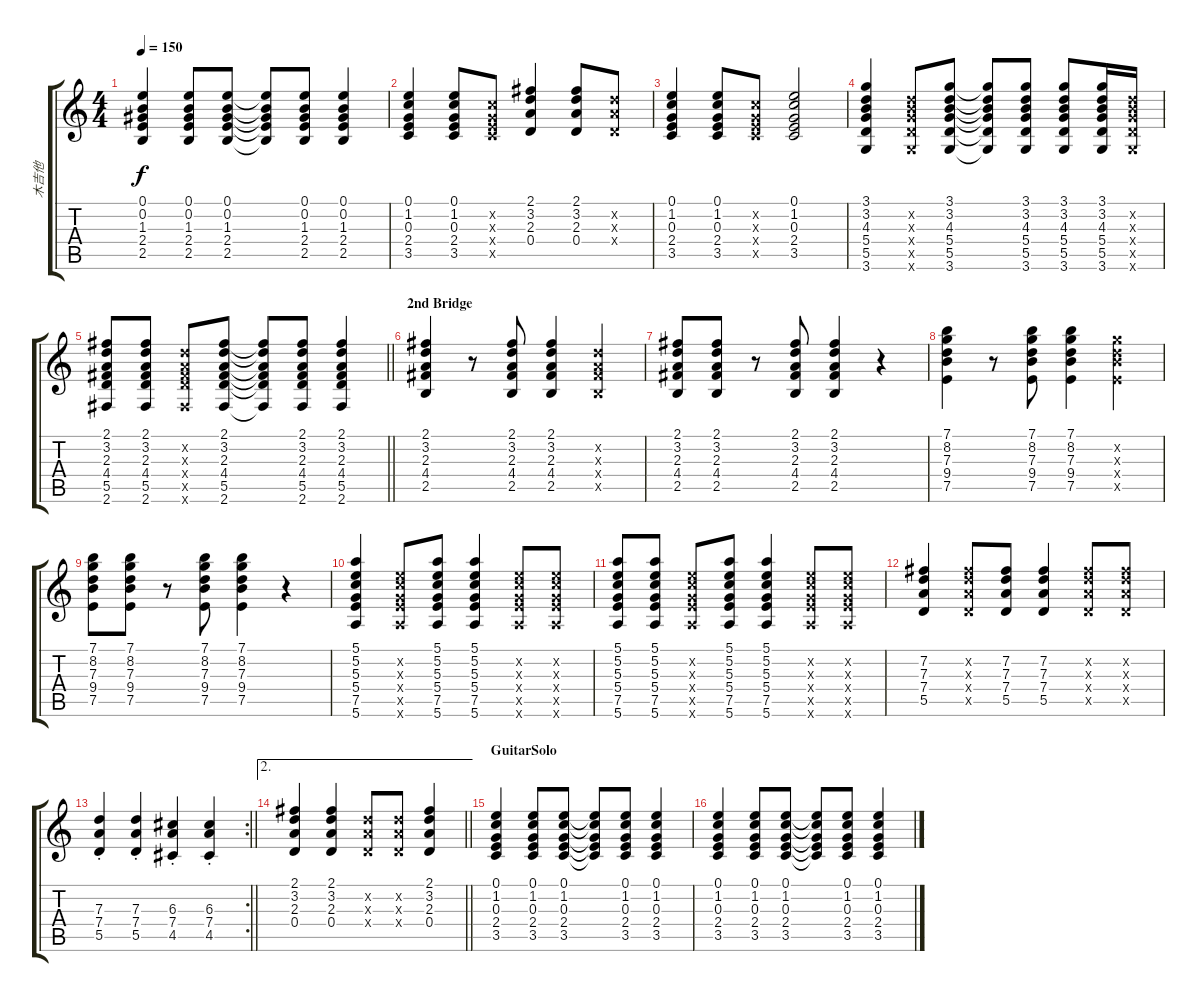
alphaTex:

\track ("木吉他" "木吉他") {instrument acousticguitarsteel}
\staff {score tabs}
\tuning (E4 B3 G3 D3 A2 E2) {hide}
\ts (4 4)
\tempo 150
\clef g2
\ks c
(0.1 0.2 1.3 2.4 2.5).4{dy f} (0.1 0.2 1.3 2.4 2.5).8 (0.1 0.2 1.3 2.4 2.5).8 (0.1{t} 0.2{t} 1.3{t} 2.4{t} 2.5{t}).8 (0.1 0.2 1.3 2.4 2.5).8 (0.1 0.2 1.3 2.4 2.5).4 |
(0.1 1.2 0.3 2.4 3.5).4 (0.1 1.2 0.3 2.4 3.5).8 (1.2{x} 0.3{x} 2.4{x} 3.5{x}).8 (2.1 3.2 2.3 0.4).4 (2.1 3.2 2.3 0.4).8 (3.2{x} 2.3{x} 0.4{x}).8 |
(0.1 1.2 0.3 2.4 3.5).4 (0.1 1.2 0.3 2.4 3.5).8 (1.2{x} 0.3{x} 2.4{x} 3.5{x}).8 (0.1 1.2 0.3 2.4 3.5).2 |
(3.1 3.2 4.3 5.4 5.5 3.6).4 (3.2{x} 4.3{x} 5.4{x} 5.5{x} 3.6{x}).8 (3.1 3.2 4.3 5.4 5.5 3.6).8 (3.1{t} 3.2{t} 4.3{t} 5.4{t} 5.5{t} 3.6{t}).8 (3.1 3.2 4.3 5.4 5.5 3.6).8 (3.1 3.2 4.3 5.4 5.5 3.6).8 (3.1 3.2 4.3 5.4 5.5 3.6).16 (3.2{x} 4.3{x} 5.4{x} 5.5{x} 3.6{x}).16 |
\barLineRight lightlight
(2.1 3.2 2.3 4.4 5.5 2.6).8 (2.1 3.2 2.3 4.4 5.5 2.6).8 (3.2{x} 2.3{x} 4.4{x} 5.5{x} 2.6{x}).8 (2.1 3.2 2.3 4.4 5.5 2.6).8 (2.1{t} 3.2{t} 2.3{t} 4.4{t} 5.5{t} 2.6{t}).8 (2.1 3.2 2.3 4.4 5.5 2.6).8 (2.1 3.2 2.3 4.4 5.5 2.6).4 |
\section ("" "2nd Bridge")
(2.1 3.2 2.3 4.4 2.5).4 r.8 (2.1 3.2 2.3 4.4 2.5).8 (2.1 3.2 2.3 4.4 2.5).4 (3.2{x} 2.3{x} 4.4{x} 2.5{x}).4 |
(2.1 3.2 2.3 4.4 2.5).8 (2.1 3.2 2.3 4.4 2.5).8 r.8 (2.1 3.2 2.3 4.4 2.5).8 (2.1 3.2 2.3 4.4 2.5).4 r.4 |
(7.1 8.2 7.3 9.4 7.5).4 r.8 (7.1 8.2 7.3 9.4 7.5).8 (7.1 8.2 7.3 9.4 7.5).4 (8.2{x} 7.3{x} 9.4{x} 7.5{x}).4 |
(7.1 8.2 7.3 9.4 7.5).8 (7.1 8.2 7.3 9.4 7.5).8 r.8 (7.1 8.2 7.3 9.4 7.5).8 (7.1 8.2 7.3 9.4 7.5).4 r.4 |
(5.1 5.2 5.3 5.4 7.5 5.6).4 (5.2{x} 5.3{x} 5.4{x} 7.5{x} 5.6{x}).8 (5.1 5.2 5.3 5.4 7.5 5.6).8 (5.1 5.2 5.3 5.4 7.5 5.6).4 (5.2{x} 5.3{x} 5.4{x} 7.5{x} 5.6{x}).8 (5.2{x} 5.3{x} 5.4{x} 7.5{x} 5.6{x}).8 |
(5.1 5.2 5.3 5.4 7.5 5.6).8 (5.1 5.2 5.3 5.4 7.5 5.6).8 (5.2{x} 5.3{x} 5.4{x} 7.5{x} 5.6{x}).8 (5.1 5.2 5.3 5.4 7.5 5.6).8 (5.1 5.2 5.3 5.4 7.5 5.6).4 (5.2{x} 5.3{x} 5.4{x} 7.5{x} 5.6{x}).8 (5.2{x} 5.3{x} 5.4{x} 7.5{x} 5.6{x}).8 |
(7.2 7.3 7.4 5.5).4 (7.2{x} 7.3{x} 7.4{x} 5.5{x}).8 (7.2 7.3 7.4 5.5).8 (7.2 7.3 7.4 5.5).4 (7.2{x} 7.3{x} 7.4{x} 5.5{x}).8 (7.2{x} 7.3{x} 7.4{x} 5.5{x}).8 |
\rc 2
\barLineRight lightlight
(7.3{st} 7.4{st} 5.5{st}).4 (7.3{st} 7.4{st} 5.5{st}).4 (6.3{st} 7.4{st} 4.5{st}).4 (6.3{st} 7.4{st} 4.5{st}).4 |
\ae 2
\barLineRight lightlight
(2.1 3.2 2.3 0.4).4 (2.1 3.2 2.3 0.4).4 (3.2{x} 2.3{x} 0.4{x}).8 (3.2{x} 2.3{x} 0.4{x}).8 (2.1 3.2 2.3 0.4).4 |
\section ("" "GuitarSolo")
(0.1 1.2 0.3 2.4 3.5).4 (0.1 1.2 0.3 2.4 3.5).8 (0.1 1.2 0.3 2.4 3.5).8 (0.1{t} 1.2{t} 0.3{t} 2.4{t} 3.5{t}).8 (0.1 1.2 0.3 2.4 3.5).8 (0.1 1.2 0.3 2.4 3.5).4 |
(0.1 1.2 0.3 2.4 3.5).4 (0.1 1.2 0.3 2.4 3.5).8 (0.1 1.2 0.3 2.4 3.5).8 (0.1{t} 1.2{t} 0.3{t} 2.4{t} 3.5{t}).8 (0.1 1.2 0.3 2.4 3.5).8 (0.1 1.2 0.3 2.4 3.5).4
